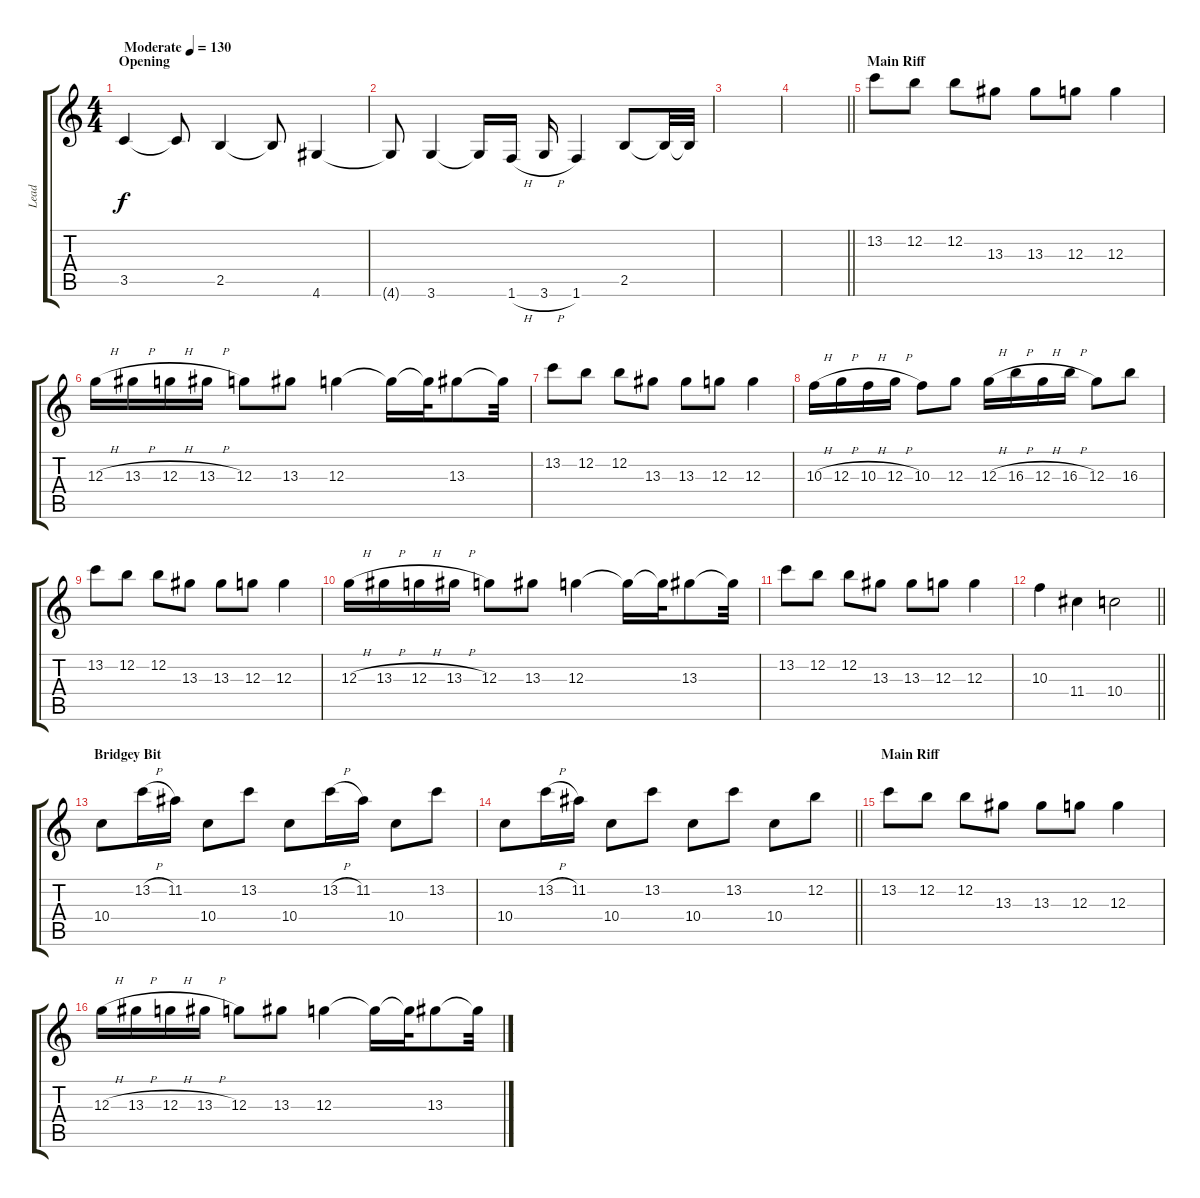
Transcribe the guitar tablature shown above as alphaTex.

\track ("Lead" "Lead") {instrument overdrivenguitar}
\staff {score tabs}
\tuning (E4 B3 G3 D3 A2 E2) {hide}
\ts (4 4)
\section ("" "Opening")
\tempo (130 "Moderate")
\clef g2
\ks c
3.5.4{dy f instrument overdrivenguitar} 3.5{t}.8 2.5.4 2.5{t}.8 4.6.4 |
4.6{t}.8 3.6.4 3.6{t}.16 1.6{h}.16 3.6{h}.16 1.6.4 2.5.8 2.5{t}.32 2.5{t}.32 |
|
\barLineRight lightlight
|
\section ("" "Main Riff")
13.2.8 12.2.8 12.2.8 13.3.8 13.3.8 12.3.8 12.3.4 |
12.3{h}.16 13.3{h}.16 12.3{h}.16 13.3{h}.16 12.3.8 13.3.8 12.3.4 12.3{t}.16 12.3{t}.32 13.3.8 13.3{t}.32 |
13.2.8 12.2.8 12.2.8 13.3.8 13.3.8 12.3.8 12.3.4 |
10.3{h}.16 12.3{h}.16 10.3{h}.16 12.3{h}.16 10.3.8 12.3.8 12.3{h}.16 16.3{h}.16 12.3{h}.16 16.3{h}.16 12.3.8 16.3.8 |
13.2.8 12.2.8 12.2.8 13.3.8 13.3.8 12.3.8 12.3.4 |
12.3{h}.16 13.3{h}.16 12.3{h}.16 13.3{h}.16 12.3.8 13.3.8 12.3.4 12.3{t}.16 12.3{t}.32 13.3.8 13.3{t}.32 |
13.2.8 12.2.8 12.2.8 13.3.8 13.3.8 12.3.8 12.3.4 |
\barLineRight lightlight
10.3.4 11.4.4 10.4.2 |
\section ("" "Bridgey Bit")
10.4.8 13.2{h}.16 11.2.16 10.4.8 13.2.8 10.4.8 13.2{h}.16 11.2.16 10.4.8 13.2.8 |
\barLineRight lightlight
10.4.8 13.2{h}.16 11.2.16 10.4.8 13.2.8 10.4.8 13.2.8 10.4.8 12.2.8 |
\section ("" "Main Riff")
13.2.8 12.2.8 12.2.8 13.3.8 13.3.8 12.3.8 12.3.4 |
12.3{h}.16 13.3{h}.16 12.3{h}.16 13.3{h}.16 12.3.8 13.3.8 12.3.4 12.3{t}.16 12.3{t}.32 13.3.8 13.3{t}.32
